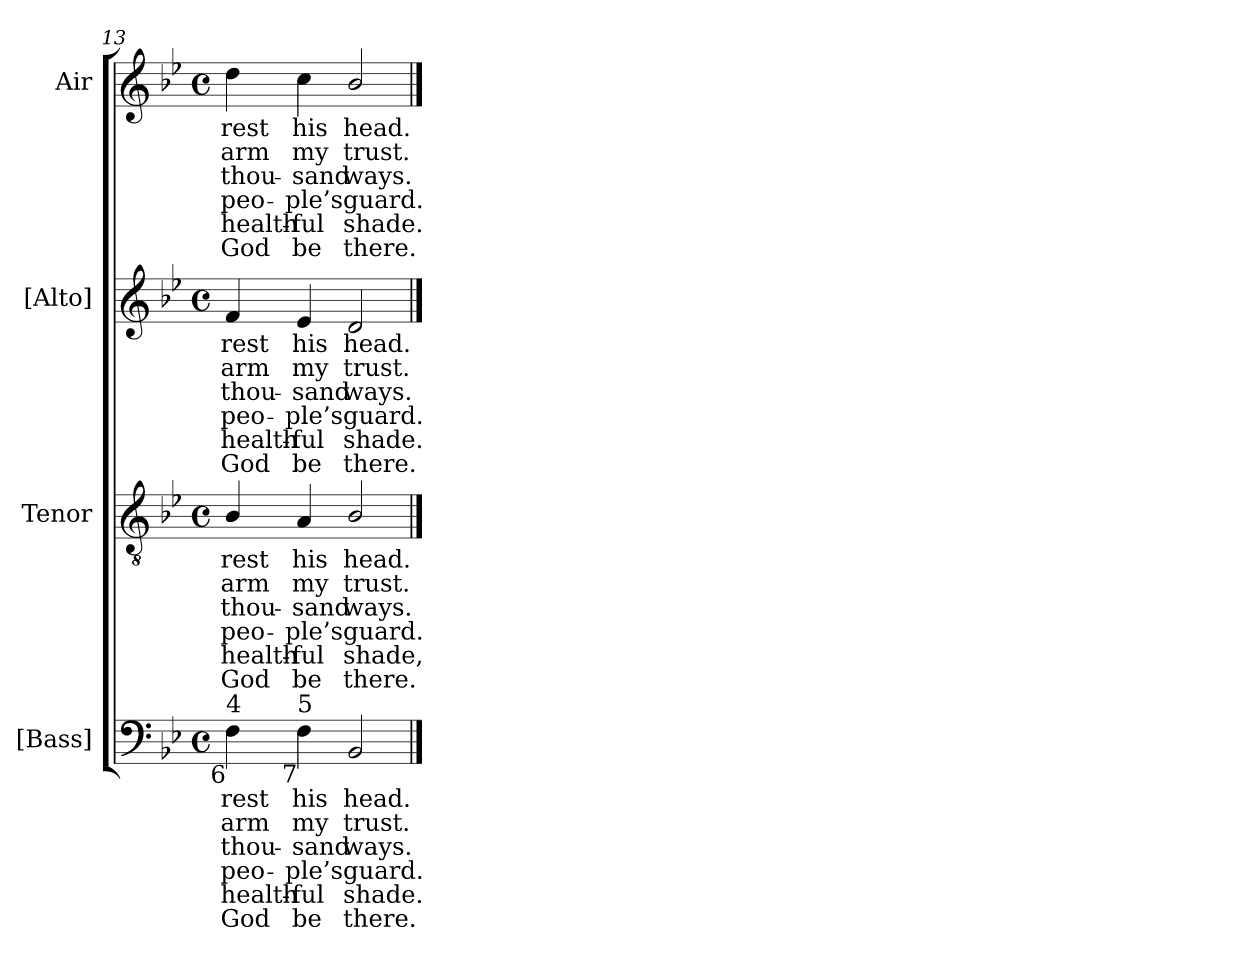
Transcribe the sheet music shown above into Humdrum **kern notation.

**kern	**text	**text	**text	**text	**text	**text	**kern	**text	**text	**text	**text	**text	**text	**kern	**text	**text	**text	**text	**text	**text	**kern	**text	**text	**text	**text	**text	**text
*part4	*part4	*part4	*part4	*part4	*part4	*part4	*part3	*part3	*part3	*part3	*part3	*part3	*part3	*part2	*part2	*part2	*part2	*part2	*part2	*part2	*part1	*part1	*part1	*part1	*part1	*part1	*part1
*staff4	*staff4	*staff4	*staff4	*staff4	*staff4	*staff4	*staff3	*staff3	*staff3	*staff3	*staff3	*staff3	*staff3	*staff2	*staff2	*staff2	*staff2	*staff2	*staff2	*staff2	*staff1	*staff1	*staff1	*staff1	*staff1	*staff1	*staff1
*I"[Bass]	*	*	*	*	*	*	*I"Tenor	*	*	*	*	*	*	*I"[Alto]	*	*	*	*	*	*	*I"Air	*	*	*	*	*	*
*I'B.	*	*	*	*	*	*	*I'T.	*	*	*	*	*	*	*I'A.	*	*	*	*	*	*	*	*	*	*	*	*	*
*clefF4	*	*	*	*	*	*	*clefGv2	*	*	*	*	*	*	*clefG2	*	*	*	*	*	*	*clefG2	*	*	*	*	*	*
*	*	*	*	*	*	*	*ITrd7c12	*	*	*	*	*	*	*	*	*	*	*	*	*	*	*	*	*	*	*	*
*k[b-e-]	*	*	*	*	*	*	*k[b-e-]	*	*	*	*	*	*	*k[b-e-]	*	*	*	*	*	*	*k[b-e-]	*	*	*	*	*	*
*B-:	*	*	*	*	*	*	*B-:	*	*	*	*	*	*	*B-:	*	*	*	*	*	*	*B-:	*	*	*	*	*	*
*M4/4	*	*	*	*	*	*	*M4/4	*	*	*	*	*	*	*M4/4	*	*	*	*	*	*	*M4/4	*	*	*	*	*	*
*met(c)	*	*	*	*	*	*	*met(c)	*	*	*	*	*	*	*met(c)	*	*	*	*	*	*	*met(c)	*	*	*	*	*	*
=13	=13	=13	=13	=13	=13	=13	=13	=13	=13	=13	=13	=13	=13	=13	=13	=13	=13	=13	=13	=13	=13	=13	=13	=13	=13	=13	=13
!	!LO:LY:b:color=#000000	!LO:LY:b:color=#000000	!LO:LY:b:color=#000000	!LO:LY:b:color=#000000	!LO:LY:b:color=#000000	!LO:LY:b:color=#000000	!	!	!	!	!	!	!	!	!	!	!	!	!	!	!	!	!	!	!	!	!
!	!	!	!	!	!	!	!	!LO:LY:b:color=#000000	!LO:LY:b:color=#000000	!LO:LY:b:color=#000000	!LO:LY:b:color=#000000	!LO:LY:b:color=#000000	!LO:LY:b:color=#000000	!	!	!	!	!	!	!	!	!	!	!	!	!	!
!	!	!	!	!	!	!	!	!	!	!	!	!	!	!	!LO:LY:b:color=#000000	!LO:LY:b:color=#000000	!LO:LY:b:color=#000000	!LO:LY:b:color=#000000	!LO:LY:b:color=#000000	!LO:LY:b:color=#000000	!	!	!	!	!	!	!
!LO:TX:b:rj:t=6	!	!	!	!	!	!	!	!	!	!	!	!	!	!	!	!	!	!	!	!	!	!	!	!	!	!	!
!LO:TX:t=4	!	!	!	!	!	!	!	!	!	!	!	!	!	!	!	!	!	!	!	!	!	!	!	!	!	!	!
!	!	!	!	!	!	!	!	!	!	!	!	!	!	!	!	!	!	!	!	!	!	!LO:LY:b:color=#000000	!LO:LY:b:color=#000000	!LO:LY:b:color=#000000	!LO:LY:b:color=#000000	!LO:LY:b:color=#000000	!LO:LY:b:color=#000000
4Fi\	rest	arm	thou-	-peo-	-health-	-God	4BB-i/	rest	arm	thou-	-peo-	-health-	-God	4fi/	rest	arm	thou-	-peo-	-health-	-God	4ddi\	rest	arm	thou-	-peo-	-health-	-God
!	!LO:LY:b:color=#000000	!LO:LY:b:color=#000000	!LO:LY:b:color=#000000	!LO:LY:b:color=#000000	!LO:LY:b:color=#000000	!LO:LY:b:color=#000000	!	!	!	!	!	!	!	!	!	!	!	!	!	!	!	!	!	!	!	!	!
!	!	!	!	!	!	!	!	!LO:LY:b:color=#000000	!LO:LY:b:color=#000000	!LO:LY:b:color=#000000	!LO:LY:b:color=#000000	!LO:LY:b:color=#000000	!LO:LY:b:color=#000000	!	!	!	!	!	!	!	!	!	!	!	!	!	!
!	!	!	!	!	!	!	!	!	!	!	!	!	!	!	!LO:LY:b:color=#000000	!LO:LY:b:color=#000000	!LO:LY:b:color=#000000	!LO:LY:b:color=#000000	!LO:LY:b:color=#000000	!LO:LY:b:color=#000000	!	!	!	!	!	!	!
!LO:TX:b:rj:t=7	!	!	!	!	!	!	!	!	!	!	!	!	!	!	!	!	!	!	!	!	!	!	!	!	!	!	!
!LO:TX:t=5	!	!	!	!	!	!	!	!	!	!	!	!	!	!	!	!	!	!	!	!	!	!	!	!	!	!	!
!	!	!	!	!	!	!	!	!	!	!	!	!	!	!	!	!	!	!	!	!	!	!LO:LY:b:color=#000000	!LO:LY:b:color=#000000	!LO:LY:b:color=#000000	!LO:LY:b:color=#000000	!LO:LY:b:color=#000000	!LO:LY:b:color=#000000
4Fi\	his	my	sand	ple’s	ful	be	4AAi/	his	my	sand	ple’s	ful	be	4e-i/	his	my	sand	ple’s	ful	be	4cci\	his	my	sand	ple’s	ful	be
!	!LO:LY:b:color=#000000	!LO:LY:b:color=#000000	!LO:LY:b:color=#000000	!LO:LY:b:color=#000000	!LO:LY:b:color=#000000	!LO:LY:b:color=#000000	!	!	!	!	!	!	!	!	!	!	!	!	!	!	!	!	!	!	!	!	!
!	!	!	!	!	!	!	!	!LO:LY:b:color=#000000	!LO:LY:b:color=#000000	!LO:LY:b:color=#000000	!LO:LY:b:color=#000000	!LO:LY:b:color=#000000	!LO:LY:b:color=#000000	!	!	!	!	!	!	!	!	!	!	!	!	!	!
!	!	!	!	!	!	!	!	!	!	!	!	!	!	!	!LO:LY:b:color=#000000	!LO:LY:b:color=#000000	!LO:LY:b:color=#000000	!LO:LY:b:color=#000000	!LO:LY:b:color=#000000	!LO:LY:b:color=#000000	!	!	!	!	!	!	!
!	!	!	!	!	!	!	!	!	!	!	!	!	!	!	!	!	!	!	!	!	!	!LO:LY:b:color=#000000	!LO:LY:b:color=#000000	!LO:LY:b:color=#000000	!LO:LY:b:color=#000000	!LO:LY:b:color=#000000	!LO:LY:b:color=#000000
2BB-i/	head.	trust.	ways.	guard.	shade.	there.	2BB-i/	head.	trust.	ways.	guard.	shade,	there.	2di/	head.	trust.	ways.	guard.	shade.	there.	2b-i/	head.	trust.	ways.	guard.	shade.	there.
==	==	==	==	==	==	==	==	==	==	==	==	==	==	==	==	==	==	==	==	==	==	==	==	==	==	==	==
*-	*-	*-	*-	*-	*-	*-	*-	*-	*-	*-	*-	*-	*-	*-	*-	*-	*-	*-	*-	*-	*-	*-	*-	*-	*-	*-	*-
